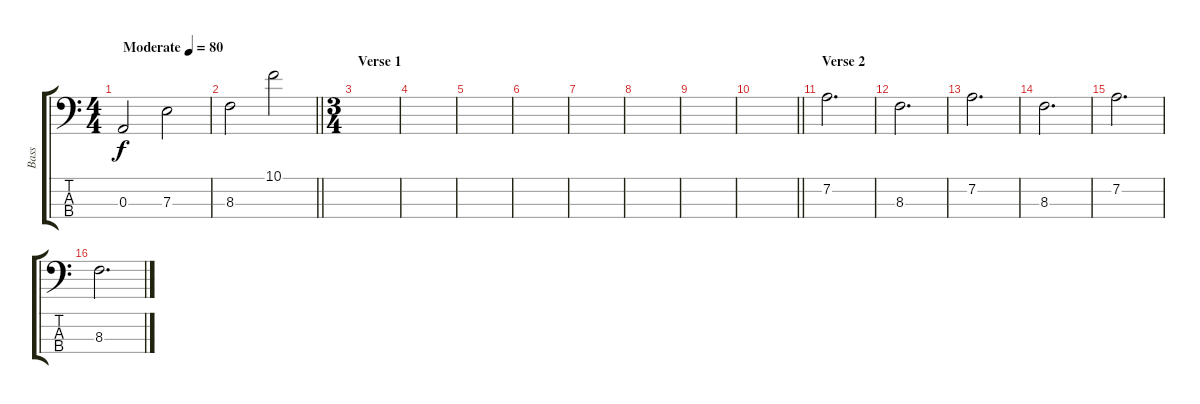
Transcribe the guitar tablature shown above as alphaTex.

\track ("Bass" "Bass") {instrument electricbassfinger}
\staff {score tabs}
\tuning (G2 D2 A1 E1) {hide}
\ts (4 4)
\tempo (80 "Moderate")
\clef f4
\ks c
0.3.2{dy f instrument electricbassfinger} 7.3.2 |
\barLineRight lightlight
8.3.2 10.1.2 |
\ts (3 4)
\section ("" "Verse 1")
|
|
|
|
|
|
|
\barLineRight lightlight
|
\section ("" "Verse 2")
7.2.2{d} |
8.3.2{d} |
7.2.2{d} |
8.3.2{d} |
7.2.2{d} |
8.3.2{d}
